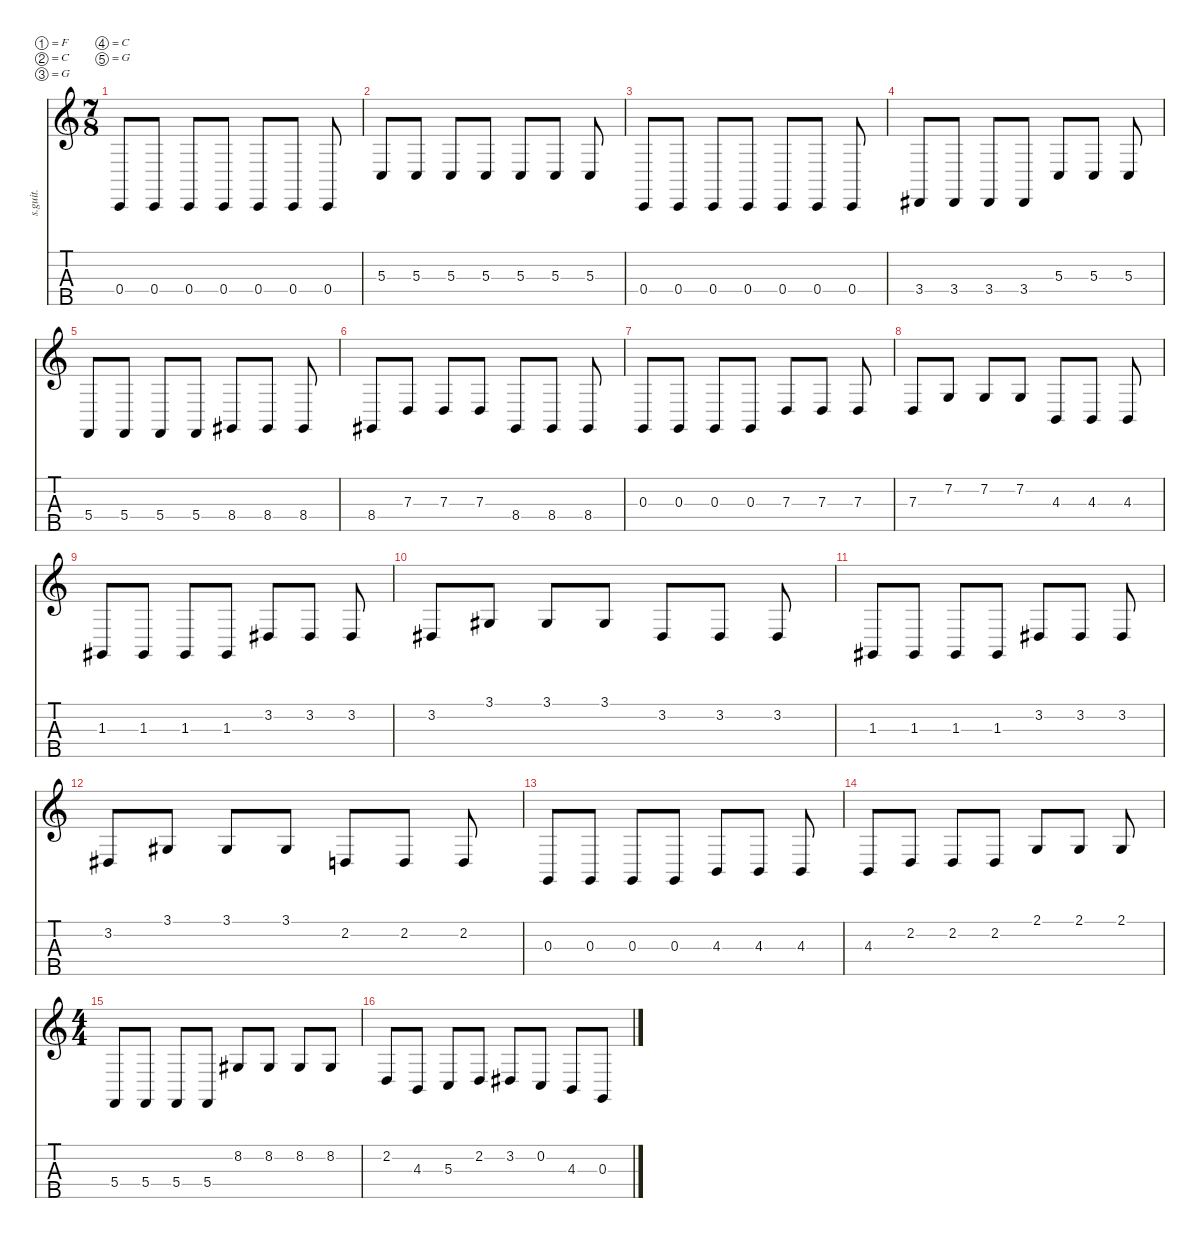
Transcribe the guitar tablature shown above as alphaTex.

\defaultSystemsLayout 4
\hideDynamics
\bracketExtendMode nobrackets
\track ("Adam \"Nolly\" Getgood" "s.guit.") {instrument electricbassfinger}
\staff {score tabs}
\tuning (F2 C2 G1 C1 G0)
\ts (7 8)
\beaming (8 2 2 2 2)
\tempo (213 hide)
\clef g2
\ks c
0.4.8{lyrics (0 "") lyrics (1 "") lyrics (2 "") lyrics (3 "") lyrics (4 "") dy mf} 0.4.8{lyrics (0 "") lyrics (1 "") lyrics (2 "") lyrics (3 "") lyrics (4 "")} 0.4.8{lyrics (0 "") lyrics (1 "") lyrics (2 "") lyrics (3 "") lyrics (4 "")} 0.4.8{lyrics (0 "") lyrics (1 "") lyrics (2 "") lyrics (3 "") lyrics (4 "")} 0.4.8{lyrics (0 "") lyrics (1 "") lyrics (2 "") lyrics (3 "") lyrics (4 "")} 0.4.8{lyrics (0 "") lyrics (1 "") lyrics (2 "") lyrics (3 "") lyrics (4 "")} 0.4.8{lyrics (0 "") lyrics (1 "") lyrics (2 "") lyrics (3 "") lyrics (4 "")} |
5.3.8{lyrics (0 "") lyrics (1 "") lyrics (2 "") lyrics (3 "") lyrics (4 "") dy f} 5.3.8{lyrics (0 "") lyrics (1 "") lyrics (2 "") lyrics (3 "") lyrics (4 "") dy mf} 5.3.8{lyrics (0 "") lyrics (1 "") lyrics (2 "") lyrics (3 "") lyrics (4 "")} 5.3.8{lyrics (0 "") lyrics (1 "") lyrics (2 "") lyrics (3 "") lyrics (4 "")} 5.3.8{lyrics (0 "") lyrics (1 "") lyrics (2 "") lyrics (3 "") lyrics (4 "")} 5.3.8{lyrics (0 "") lyrics (1 "") lyrics (2 "") lyrics (3 "") lyrics (4 "")} 5.3.8{lyrics (0 "") lyrics (1 "") lyrics (2 "") lyrics (3 "") lyrics (4 "")} |
0.4.8{lyrics (0 "") lyrics (1 "") lyrics (2 "") lyrics (3 "") lyrics (4 "")} 0.4.8{lyrics (0 "") lyrics (1 "") lyrics (2 "") lyrics (3 "") lyrics (4 "")} 0.4.8{lyrics (0 "") lyrics (1 "") lyrics (2 "") lyrics (3 "") lyrics (4 "")} 0.4.8{lyrics (0 "") lyrics (1 "") lyrics (2 "") lyrics (3 "") lyrics (4 "")} 0.4.8{lyrics (0 "") lyrics (1 "") lyrics (2 "") lyrics (3 "") lyrics (4 "")} 0.4.8{lyrics (0 "") lyrics (1 "") lyrics (2 "") lyrics (3 "") lyrics (4 "")} 0.4.8{lyrics (0 "") lyrics (1 "") lyrics (2 "") lyrics (3 "") lyrics (4 "")} |
3.4{acc #}.8{lyrics (0 "") lyrics (1 "") lyrics (2 "") lyrics (3 "") lyrics (4 "") dy f} 3.4{acc #}.8{lyrics (0 "") lyrics (1 "") lyrics (2 "") lyrics (3 "") lyrics (4 "") dy mf} 3.4{acc #}.8{lyrics (0 "") lyrics (1 "") lyrics (2 "") lyrics (3 "") lyrics (4 "")} 3.4{acc #}.8{lyrics (0 "") lyrics (1 "") lyrics (2 "") lyrics (3 "") lyrics (4 "")} 5.3.8{lyrics (0 "") lyrics (1 "") lyrics (2 "") lyrics (3 "") lyrics (4 "")} 5.3.8{lyrics (0 "") lyrics (1 "") lyrics (2 "") lyrics (3 "") lyrics (4 "")} 5.3.8{lyrics (0 "") lyrics (1 "") lyrics (2 "") lyrics (3 "") lyrics (4 "")} |
5.4.8{lyrics (0 "") lyrics (1 "") lyrics (2 "") lyrics (3 "") lyrics (4 "")} 5.4.8{lyrics (0 "") lyrics (1 "") lyrics (2 "") lyrics (3 "") lyrics (4 "")} 5.4.8{lyrics (0 "") lyrics (1 "") lyrics (2 "") lyrics (3 "") lyrics (4 "")} 5.4.8{lyrics (0 "") lyrics (1 "") lyrics (2 "") lyrics (3 "") lyrics (4 "")} 8.4{acc #}.8{lyrics (0 "") lyrics (1 "") lyrics (2 "") lyrics (3 "") lyrics (4 "")} 8.4{acc #}.8{lyrics (0 "") lyrics (1 "") lyrics (2 "") lyrics (3 "") lyrics (4 "")} 8.4{acc #}.8{lyrics (0 "") lyrics (1 "") lyrics (2 "") lyrics (3 "") lyrics (4 "")} |
8.4{acc #}.8{lyrics (0 "") lyrics (1 "") lyrics (2 "") lyrics (3 "") lyrics (4 "")} 7.3.8{lyrics (0 "") lyrics (1 "") lyrics (2 "") lyrics (3 "") lyrics (4 "")} 7.3.8{lyrics (0 "") lyrics (1 "") lyrics (2 "") lyrics (3 "") lyrics (4 "")} 7.3.8{lyrics (0 "") lyrics (1 "") lyrics (2 "") lyrics (3 "") lyrics (4 "")} 8.4{acc #}.8{lyrics (0 "") lyrics (1 "") lyrics (2 "") lyrics (3 "") lyrics (4 "")} 8.4{acc #}.8{lyrics (0 "") lyrics (1 "") lyrics (2 "") lyrics (3 "") lyrics (4 "")} 8.4{acc #}.8{lyrics (0 "") lyrics (1 "") lyrics (2 "") lyrics (3 "") lyrics (4 "")} |
0.3.8{lyrics (0 "") lyrics (1 "") lyrics (2 "") lyrics (3 "") lyrics (4 "")} 0.3.8{lyrics (0 "") lyrics (1 "") lyrics (2 "") lyrics (3 "") lyrics (4 "")} 0.3.8{lyrics (0 "") lyrics (1 "") lyrics (2 "") lyrics (3 "") lyrics (4 "")} 0.3.8{lyrics (0 "") lyrics (1 "") lyrics (2 "") lyrics (3 "") lyrics (4 "")} 7.3.8{lyrics (0 "") lyrics (1 "") lyrics (2 "") lyrics (3 "") lyrics (4 "") dy f} 7.3.8{lyrics (0 "") lyrics (1 "") lyrics (2 "") lyrics (3 "") lyrics (4 "")} 7.3.8{lyrics (0 "") lyrics (1 "") lyrics (2 "") lyrics (3 "") lyrics (4 "")} |
7.3.8{lyrics (0 "") lyrics (1 "") lyrics (2 "") lyrics (3 "") lyrics (4 "")} 7.2.8{lyrics (0 "") lyrics (1 "") lyrics (2 "") lyrics (3 "") lyrics (4 "")} 7.2.8{lyrics (0 "") lyrics (1 "") lyrics (2 "") lyrics (3 "") lyrics (4 "")} 7.2.8{lyrics (0 "") lyrics (1 "") lyrics (2 "") lyrics (3 "") lyrics (4 "")} 4.3.8{lyrics (0 "") lyrics (1 "") lyrics (2 "") lyrics (3 "") lyrics (4 "") dy mf} 4.3.8{lyrics (0 "") lyrics (1 "") lyrics (2 "") lyrics (3 "") lyrics (4 "")} 4.3.8{lyrics (0 "") lyrics (1 "") lyrics (2 "") lyrics (3 "") lyrics (4 "")} |
1.3{acc #}.8{lyrics (0 "") lyrics (1 "") lyrics (2 "") lyrics (3 "") lyrics (4 "")} 1.3{acc #}.8{lyrics (0 "") lyrics (1 "") lyrics (2 "") lyrics (3 "") lyrics (4 "")} 1.3{acc #}.8{lyrics (0 "") lyrics (1 "") lyrics (2 "") lyrics (3 "") lyrics (4 "")} 1.3{acc #}.8{lyrics (0 "") lyrics (1 "") lyrics (2 "") lyrics (3 "") lyrics (4 "")} 3.2{acc #}.8{lyrics (0 "") lyrics (1 "") lyrics (2 "") lyrics (3 "") lyrics (4 "")} 3.2{acc #}.8{lyrics (0 "") lyrics (1 "") lyrics (2 "") lyrics (3 "") lyrics (4 "")} 3.2{acc #}.8{lyrics (0 "") lyrics (1 "") lyrics (2 "") lyrics (3 "") lyrics (4 "")} |
3.2{acc #}.8{lyrics (0 "") lyrics (1 "") lyrics (2 "") lyrics (3 "") lyrics (4 "")} 3.1{acc #}.8{lyrics (0 "") lyrics (1 "") lyrics (2 "") lyrics (3 "") lyrics (4 "")} 3.1{acc #}.8{lyrics (0 "") lyrics (1 "") lyrics (2 "") lyrics (3 "") lyrics (4 "")} 3.1{acc #}.8{lyrics (0 "") lyrics (1 "") lyrics (2 "") lyrics (3 "") lyrics (4 "")} 3.2{acc #}.8{lyrics (0 "") lyrics (1 "") lyrics (2 "") lyrics (3 "") lyrics (4 "")} 3.2{acc #}.8{lyrics (0 "") lyrics (1 "") lyrics (2 "") lyrics (3 "") lyrics (4 "")} 3.2{acc #}.8{lyrics (0 "") lyrics (1 "") lyrics (2 "") lyrics (3 "") lyrics (4 "")} |
1.3{acc #}.8{lyrics (0 "") lyrics (1 "") lyrics (2 "") lyrics (3 "") lyrics (4 "")} 1.3{acc #}.8{lyrics (0 "") lyrics (1 "") lyrics (2 "") lyrics (3 "") lyrics (4 "")} 1.3{acc #}.8{lyrics (0 "") lyrics (1 "") lyrics (2 "") lyrics (3 "") lyrics (4 "")} 1.3{acc #}.8{lyrics (0 "") lyrics (1 "") lyrics (2 "") lyrics (3 "") lyrics (4 "")} 3.2{acc #}.8{lyrics (0 "") lyrics (1 "") lyrics (2 "") lyrics (3 "") lyrics (4 "")} 3.2{acc #}.8{lyrics (0 "") lyrics (1 "") lyrics (2 "") lyrics (3 "") lyrics (4 "")} 3.2{acc #}.8{lyrics (0 "") lyrics (1 "") lyrics (2 "") lyrics (3 "") lyrics (4 "")} |
3.2{acc #}.8{lyrics (0 "") lyrics (1 "") lyrics (2 "") lyrics (3 "") lyrics (4 "")} 3.1{acc #}.8{lyrics (0 "") lyrics (1 "") lyrics (2 "") lyrics (3 "") lyrics (4 "")} 3.1{acc #}.8{lyrics (0 "") lyrics (1 "") lyrics (2 "") lyrics (3 "") lyrics (4 "")} 3.1{acc #}.8{lyrics (0 "") lyrics (1 "") lyrics (2 "") lyrics (3 "") lyrics (4 "")} 2.2.8{lyrics (0 "") lyrics (1 "") lyrics (2 "") lyrics (3 "") lyrics (4 "")} 2.2.8{lyrics (0 "") lyrics (1 "") lyrics (2 "") lyrics (3 "") lyrics (4 "")} 2.2.8{lyrics (0 "") lyrics (1 "") lyrics (2 "") lyrics (3 "") lyrics (4 "")} |
0.3.8{lyrics (0 "") lyrics (1 "") lyrics (2 "") lyrics (3 "") lyrics (4 "")} 0.3.8{lyrics (0 "") lyrics (1 "") lyrics (2 "") lyrics (3 "") lyrics (4 "")} 0.3.8{lyrics (0 "") lyrics (1 "") lyrics (2 "") lyrics (3 "") lyrics (4 "")} 0.3.8{lyrics (0 "") lyrics (1 "") lyrics (2 "") lyrics (3 "") lyrics (4 "")} 4.3.8{lyrics (0 "") lyrics (1 "") lyrics (2 "") lyrics (3 "") lyrics (4 "")} 4.3.8{lyrics (0 "") lyrics (1 "") lyrics (2 "") lyrics (3 "") lyrics (4 "")} 4.3.8{lyrics (0 "") lyrics (1 "") lyrics (2 "") lyrics (3 "") lyrics (4 "")} |
4.3.8{lyrics (0 "") lyrics (1 "") lyrics (2 "") lyrics (3 "") lyrics (4 "")} 2.2.8{lyrics (0 "") lyrics (1 "") lyrics (2 "") lyrics (3 "") lyrics (4 "")} 2.2.8{lyrics (0 "") lyrics (1 "") lyrics (2 "") lyrics (3 "") lyrics (4 "")} 2.2.8{lyrics (0 "") lyrics (1 "") lyrics (2 "") lyrics (3 "") lyrics (4 "")} 2.1.8{lyrics (0 "") lyrics (1 "") lyrics (2 "") lyrics (3 "") lyrics (4 "")} 2.1.8{lyrics (0 "") lyrics (1 "") lyrics (2 "") lyrics (3 "") lyrics (4 "")} 2.1.8{lyrics (0 "") lyrics (1 "") lyrics (2 "") lyrics (3 "") lyrics (4 "")} |
\ts (4 4)
\beaming (8 2 2 2 2)
5.4.8{lyrics (0 "") lyrics (1 "") lyrics (2 "") lyrics (3 "") lyrics (4 "")} 5.4.8{lyrics (0 "") lyrics (1 "") lyrics (2 "") lyrics (3 "") lyrics (4 "")} 5.4.8{lyrics (0 "") lyrics (1 "") lyrics (2 "") lyrics (3 "") lyrics (4 "")} 5.4.8{lyrics (0 "") lyrics (1 "") lyrics (2 "") lyrics (3 "") lyrics (4 "")} 8.2{acc #}.8{lyrics (0 "") lyrics (1 "") lyrics (2 "") lyrics (3 "") lyrics (4 "") dy f} 8.2{acc #}.8{lyrics (0 "") lyrics (1 "") lyrics (2 "") lyrics (3 "") lyrics (4 "")} 8.2{acc #}.8{lyrics (0 "") lyrics (1 "") lyrics (2 "") lyrics (3 "") lyrics (4 "")} 8.2{acc #}.8{lyrics (0 "") lyrics (1 "") lyrics (2 "") lyrics (3 "") lyrics (4 "")} |
2.2.8{lyrics (0 "") lyrics (1 "") lyrics (2 "") lyrics (3 "") lyrics (4 "") dy mf} 4.3.8{lyrics (0 "") lyrics (1 "") lyrics (2 "") lyrics (3 "") lyrics (4 "")} 5.3.8{lyrics (0 "") lyrics (1 "") lyrics (2 "") lyrics (3 "") lyrics (4 "")} 2.2.8{lyrics (0 "") lyrics (1 "") lyrics (2 "") lyrics (3 "") lyrics (4 "")} 3.2{acc #}.8{lyrics (0 "") lyrics (1 "") lyrics (2 "") lyrics (3 "") lyrics (4 "")} 0.2.8{lyrics (0 "") lyrics (1 "") lyrics (2 "") lyrics (3 "") lyrics (4 "")} 4.3.8{lyrics (0 "") lyrics (1 "") lyrics (2 "") lyrics (3 "") lyrics (4 "")} 0.3.8{lyrics (0 "") lyrics (1 "") lyrics (2 "") lyrics (3 "") lyrics (4 "")}
